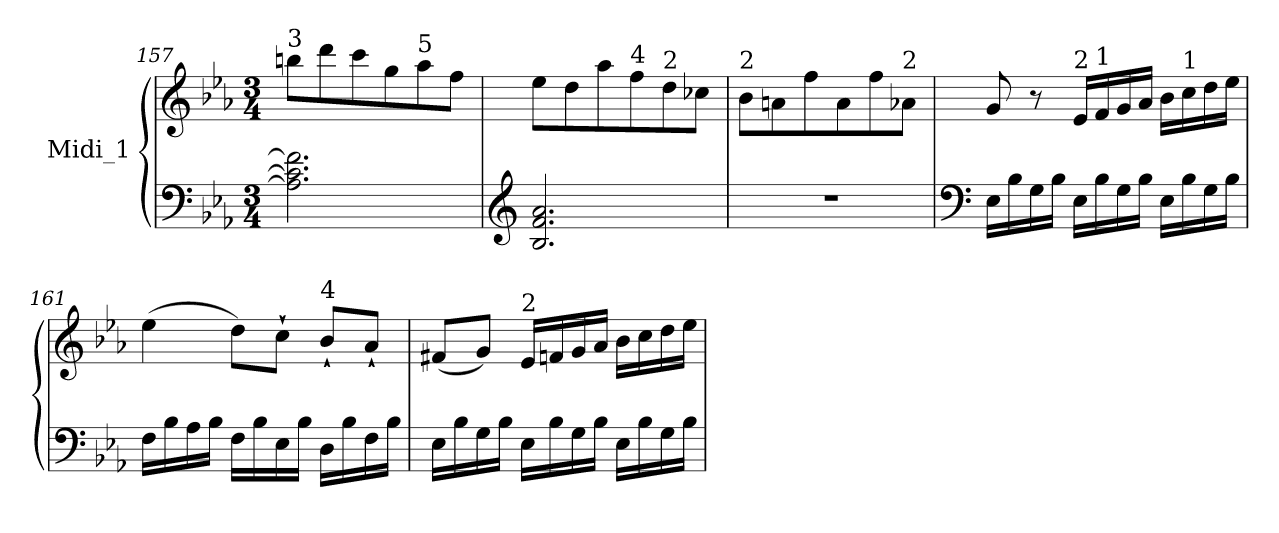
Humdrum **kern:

**kern	**kern
*part1	*part1
*staff2	*staff1
*I"Midi_1	*
!!LO:LB:g=z
*clefF4	*clefG2
*k[b-e-a-]	*k[b-e-a-]
*E-:	*E-:
*M3/4	*M3/4
=157	=157
!	!LO:TX:a:t=3
2.A-\] 2.c\] 2.f\]	8bbn\L
.	8ddd\
.	8ccc\
.	8gg\
!	!LO:TX:a:t=5
.	8aa-\
.	8ff\J
=158	=158
*clefG2	*
2.B-/ 2.f/ 2.a-/	8ee-\L
.	8dd\
.	8aa-\
!	!LO:TX:a:t=4
.	8ff\
!	!LO:TX:a:t=2
.	8dd\
.	8cc-X\J
=159	=159
!	!LO:TX:a:t=2
2.r	8b-\L
.	8an\
.	8ff\
.	8a\
.	8ff\
!	!LO:TX:a:t=2
.	8a-X\J
=160	=160
*clefF4	*
16E-\LL	8g/
16B-\	.
16G\	8r
16B-\JJ	.
!	!LO:TX:a:t=2
16E-\LL	16e-/LL
!	!LO:TX:a:t=1
16B-\	16f/
16G\	16g/
16B-\JJ	16a-/JJ
16E-\LL	16b-\LL
!	!LO:TX:a:t=1
16B-\	16cc\
16G\	16dd\
16B-\JJ	16ee-\JJ
!!LO:PB:g=z
=161	=161
16F\LL	(>4ee-\
16B-\	.
16A-\	.
16B-\JJ	.
16F\LL	8dd\L)
16B-\	.
16E-\	8cc`\J
16B-\JJ	.
!	!LO:TX:a:t=4
16D\LL	8b-`/L
16B-\	.
16F\	8a-`/J
16B-\JJ	.
!!LO:LB:g=z
=162	=162
16E-\LL	(<8f#X/L
16B-\	.
16G\	8g/J)
16B-\JJ	.
!	!LO:TX:a:t=2
16E-\LL	16e-/LL
16B-\	16fn/
16G\	16g/
16B-\JJ	16a-/JJ
16E-\LL	16b-\LL
16B-\	16cc\
16G\	16dd\
16B-\JJ	16ee-\JJ
=	=
*-	*-
